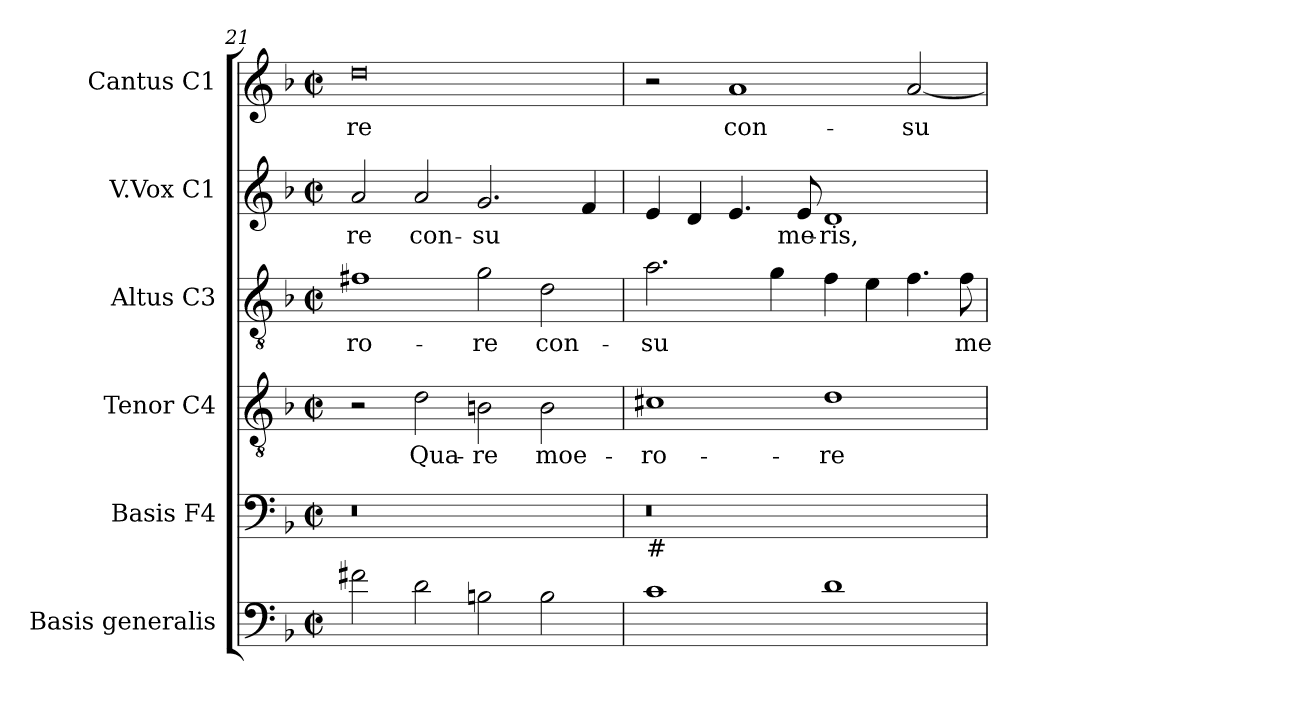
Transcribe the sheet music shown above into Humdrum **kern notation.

**kern	**kern	**kern	**text	**kern	**text	**kern	**text	**kern	**text
*part6	*part5	*part4	*part4	*part3	*part3	*part2	*part2	*part1	*part1
*staff6	*staff5	*staff4	*staff4	*staff3	*staff3	*staff2	*staff2	*staff1	*staff1
*I"Basis  generalis	*I"Basis  F4	*I"Tenor  C4	*	*I"Altus  C3	*	*I"V.Vox  C1	*	*I"Cantus  C1	*
*	*I'B	*I'T	*	*I'A	*	*	*	*I'C	*
*clefF4	*clefF4	*clefGv2	*	*clefGv2	*	*clefG2	*	*clefG2	*
*k[b-]	*k[b-]	*k[b-]	*	*k[b-]	*	*k[b-]	*	*k[b-]	*
*F:	*F:	*F:	*	*F:	*	*F:	*	*F:	*
*M2/2	*M2/2	*M2/2	*	*M2/2	*	*M2/2	*	*M2/2	*
*met(c|)	*met(c|)	*met(c|)	*	*met(c|)	*	*met(c|)	*	*met(c|)	*
=21	=21	=21	=21	=21	=21	=21	=21	=21	=21
!	!	!	!	!	!LO:LY:b:cj	!	!LO:LY:b:cj	!	!LO:LY:b:cj
2f#X\	0r	2r	.	1f#X	-ro-	2a/	-re	0dd	-re
!	!	!	!LO:LY:b:cj	!	!	!	!LO:LY:b:cj	!	!
2d\	.	2d\	Qua-	.	.	2a/	con-	.	.
!	!	!	!LO:LY:b:cj	!	!LO:LY:b:cj	!	!LO:LY:b:cj	!	!
2Bn\	.	2Bn\	-re	2g\	-re	2.g/	-su-	.	.
!	!	!	!LO:LY:b:cj	!	!LO:LY:b:cj	!	!	!	!
2B\	.	2B\	moe-	2d\	con-	.	.	.	.
!	!	!	!	!	!	!	!LO:LY:b:cj	!	!
.	.	.	.	.	.	4f/	--	.	.
=22	=22	=22	=22	=22	=22	=22	=22	=22	=22
!	!LO:TX:b:t=#	!	!	!	!	!	!	!	!
!	!	!	!LO:LY:b:cj	!	!LO:LY:b:cj	!	!LO:LY:b:cj	!	!
1c	0r	1c#X	-ro-	2.a\	-su-	4e/	--	2r	.
!	!	!	!	!	!	!	!LO:LY:b:cj	!	!
.	.	.	.	.	.	4d/	--	.	.
!	!	!	!	!	!	!	!LO:LY:b:cj	!	!LO:LY:b:cj
.	.	.	.	.	.	4.e/	--	1a	con-
!	!	!	!	!	!LO:LY:b:cj	!	!	!	!
.	.	.	.	4g\	--	.	.	.	.
!	!	!	!	!	!	!	!LO:LY:b:cj	!	!
.	.	.	.	.	.	8e/	-me-	.	.
!	!	!	!LO:LY:b:cj	!	!LO:LY:b:cj	!	!LO:LY:b:cj	!	!
1d	.	1d	-re	4f\	--	1d	-ris,	.	.
!	!	!	!	!	!LO:LY:b:cj	!	!	!	!
.	.	.	.	4e\	--	.	.	.	.
!	!	!	!	!	!LO:LY:b:cj	!	!	!	!LO:LY:b:cj
.	.	.	.	4.f\	--	.	.	[<2a/	-su-
!	!	!	!	!	!LO:LY:b:cj	!	!	!	!
.	.	.	.	8f\	-me-	.	.	.	.
=	=	=	=	=	=	=	=	=	=
*-	*-	*-	*-	*-	*-	*-	*-	*-	*-
